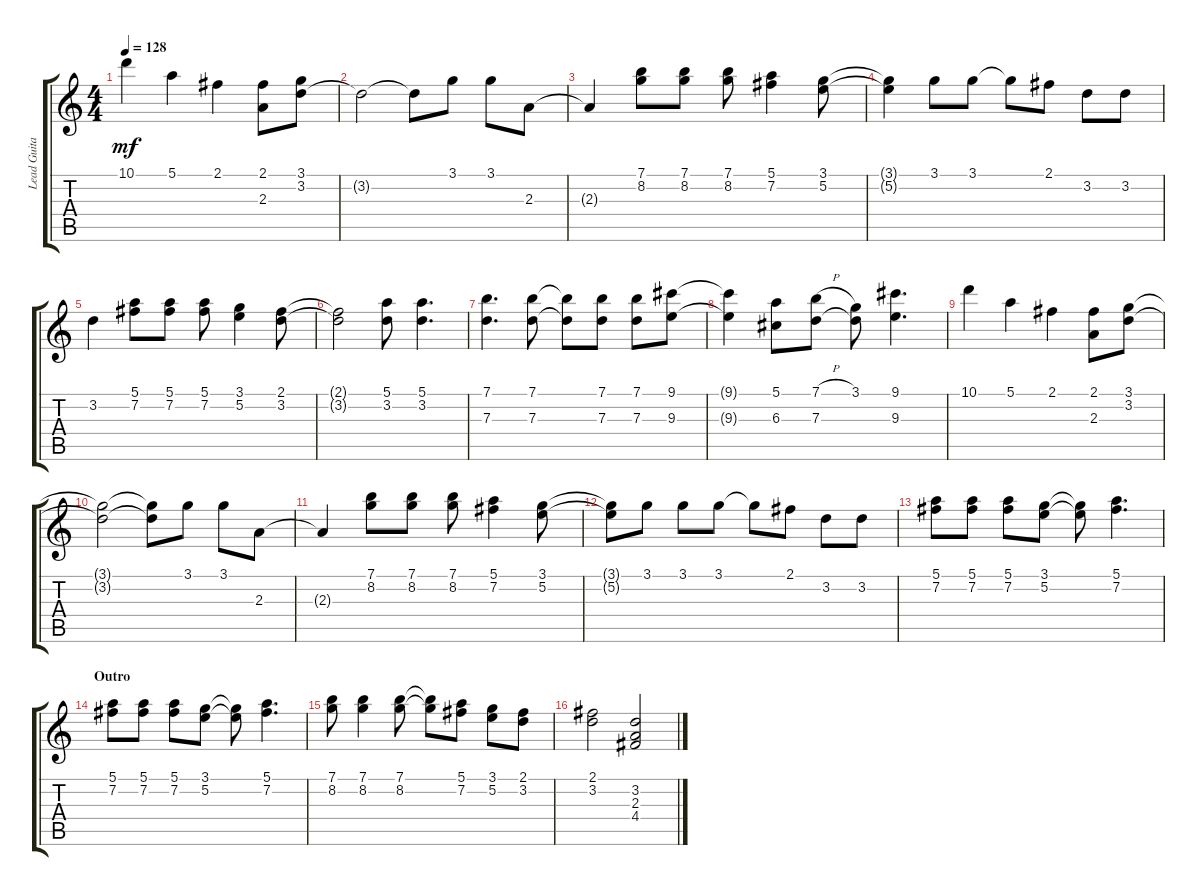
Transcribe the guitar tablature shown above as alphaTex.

\track ("Lead Guitar" "Lead Guita") {instrument electricguitarclean}
\staff {score tabs}
\tuning (E4 B3 G3 D3 A2 E2) {hide}
\ts (4 4)
\tempo 128
\clef g2
\ks c
10.1.4{dy mf} 5.1.4 2.1.4 (2.1 2.3).8 (3.1 3.2).8 |
3.2{t}.2 3.2{t}.8 3.1.8 3.1.8 2.3.8 |
2.3{t}.4 (7.1 8.2).8 (7.1 8.2).8 (7.1 8.2).8 (5.1 7.2).4 (3.1 5.2).8 |
(3.1{t} 5.2{t}).4 3.1.8 3.1.8 3.1{t}.8 2.1.8 3.2.8 3.2.8 |
3.2.4 (5.1 7.2).8 (5.1 7.2).8 (5.1 7.2).8 (3.1 5.2).4 (2.1 3.2).8 |
(2.1{t} 3.2{t}).2 (5.1 3.2).8 (5.1 3.2).4{d} |
(7.1 7.3).4{d} (7.1 7.3).8 (7.1{t} 7.3{t}).8 (7.1 7.3).8 (7.1 7.3).8 (9.1 9.3).8 |
(9.1{t} 9.3{t}).4 (5.1 6.3).8 (7.1{h} 7.3).8 (3.1 7.3{t}).8 (9.1 9.3).4{d} |
10.1.4 5.1.4 2.1.4 (2.1 2.3).8 (3.1 3.2).8 |
(3.1{t} 3.2{t}).2 (3.1{t} 3.2{t}).8 3.1.8 3.1.8 2.3.8 |
2.3{t}.4 (7.1 8.2).8 (7.1 8.2).8 (7.1 8.2).8 (5.1 7.2).4 (3.1 5.2).8 |
(3.1{t} 5.2{t}).8 3.1.8 3.1.8 3.1.8 3.1{t}.8 2.1.8 3.2.8 3.2.8 |
(5.1 7.2).8 (5.1 7.2).8 (5.1 7.2).8 (3.1 5.2).8 (3.1{t} 5.2{t}).8 (5.1 7.2).4{d} |
\section ("" "Outro")
(5.1 7.2).8 (5.1 7.2).8 (5.1 7.2).8 (3.1 5.2).8 (3.1{t} 5.2{t}).8 (5.1 7.2).4{d} |
(7.1 8.2).8 (7.1 8.2).4 (7.1 8.2).8 (7.1{t} 8.2{t}).8 (5.1 7.2).8 (3.1 5.2).8 (2.1 3.2).8 |
(2.1 3.2).2 (3.2 2.3 4.4).2
